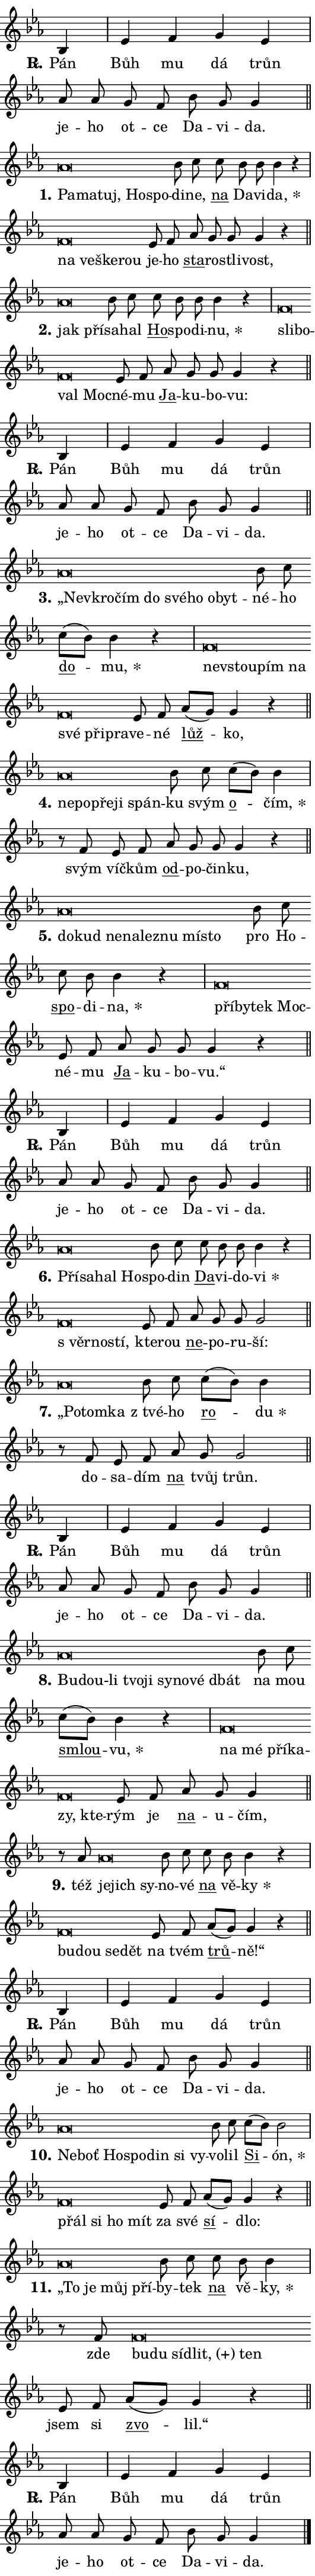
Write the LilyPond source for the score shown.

\version "2.24.0"
\header { tagline = "" }
\paper {
  indent = 0\cm
  top-margin = 0\cm
  right-margin = 0.13\cm % to fit lyric hyphens
  bottom-margin = 0\cm
  left-margin = 0\cm
  paper-width = 9\cm
  page-breaking = #ly:one-page-breaking
  system-system-spacing.basic-distance = #11
  score-system-spacing.basic-distance = #11
  ragged-last = ##f
}


%% Author: Thomas Morley
%% https://lists.gnu.org/archive/html/lilypond-user/2020-05/msg00002.html
#(define (line-position grob)
"Returns position of @var[grob} in current system:
   @code{'start}, if at first time-step
   @code{'end}, if at last time-step
   @code{'middle} otherwise
"
  (let* ((col (ly:item-get-column grob))
         (ln (ly:grob-object col 'left-neighbor))
         (rn (ly:grob-object col 'right-neighbor))
         (col-to-check-left (if (ly:grob? ln) ln col))
         (col-to-check-right (if (ly:grob? rn) rn col))
         (break-dir-left
           (and
             (ly:grob-property col-to-check-left 'non-musical #f)
             (ly:item-break-dir col-to-check-left)))
         (break-dir-right
           (and
             (ly:grob-property col-to-check-right 'non-musical #f)
             (ly:item-break-dir col-to-check-right))))
        (cond ((eqv? 1 break-dir-left) 'start)
              ((eqv? -1 break-dir-right) 'end)
              (else 'middle))))

#(define (tranparent-at-line-position vctor)
  (lambda (grob)
  "Relying on @code{line-position} select the relevant enry from @var{vctor}.
Used to determine transparency,"
    (case (line-position grob)
      ((end) (not (vector-ref vctor 0)))
      ((middle) (not (vector-ref vctor 1)))
      ((start) (not (vector-ref vctor 2))))))

noteHeadBreakVisibility =
#(define-music-function (break-visibility)(vector?)
"Makes @code{NoteHead}s transparent relying on @var{break-visibility}"
#{
  \override NoteHead.transparent =
    #(tranparent-at-line-position break-visibility)
#})

#(define delete-ledgers-for-transparent-note-heads
  (lambda (grob)
    "Reads whether a @code{NoteHead} is transparent.
If so this @code{NoteHead} is removed from @code{'note-heads} from
@var{grob}, which is supposed to be @code{LedgerLineSpanner}.
As a result ledgers are not printed for this @code{NoteHead}"
    (let* ((nhds-array (ly:grob-object grob 'note-heads))
           (nhds-list
             (if (ly:grob-array? nhds-array)
                 (ly:grob-array->list nhds-array)
                 '()))
           ;; Relies on the transparent-property being done before
           ;; Staff.LedgerLineSpanner.after-line-breaking is executed.
           ;; This is fragile ...
           (to-keep
             (remove
               (lambda (nhd)
                 (ly:grob-property nhd 'transparent #f))
               nhds-list)))
      ;; TODO find a better method to iterate over grob-arrays, similiar
      ;; to filter/remove etc for lists
      ;; For now rebuilt from scratch
      (set! (ly:grob-object grob 'note-heads)  '())
      (for-each
        (lambda (nhd)
          (ly:pointer-group-interface::add-grob grob 'note-heads nhd))
        to-keep))))

squashNotes = {
  \override NoteHead.X-extent = #'(-0.2 . 0.2)
  \override NoteHead.Y-extent = #'(-0.75 . 0)
  \override NoteHead.stencil =
    #(lambda (grob)
       (let ((pos (ly:grob-property grob 'staff-position)))
         (begin
           (if (< pos -7) (display "ERROR: Lower brevis then expected\n") (display ""))
           (if (<= pos -6) ly:text-interface::print ly:note-head::print))))
}
unSquashNotes = {
  \revert NoteHead.X-extent
  \revert NoteHead.Y-extent
  \revert NoteHead.stencil
}

hideNotes = \noteHeadBreakVisibility #begin-of-line-visible
unHideNotes = \noteHeadBreakVisibility #all-visible

% work-around for resetting accidentals
% https://lilypond.org/doc/v2.23/Documentation/notation/displaying-rhythms#unmetered-music
cadenzaMeasure = {
  \cadenzaOff
  \partial 1024 s1024
  \cadenzaOn
}

#(define-markup-command (accent layout props text) (markup?)
  "Underline accented syllable"
  (interpret-markup layout props
    #{\markup \override #'(offset . 4.3) \underline { #text }#}))

responsum = \markup \concat {
  "R" \hspace #-1.05 \path #0.1 #'((moveto 0 0.07) (lineto 0.9 0.8)) \hspace #0.05 "."
}

spaceSize = #0.6828661417322834 % exact space size for TeX Gyre Schola

\layout {
  \context {
    \Staff
    \remove "Time_signature_engraver"
    \override LedgerLineSpanner.after-line-breaking = #delete-ledgers-for-transparent-note-heads
  }
  \context {
    \Lyrics {
      \override LyricSpace.minimum-distance = \spaceSize
      \override LyricText.font-name = #"TeX Gyre Schola"
      \override LyricText.font-size = 1
      \override StanzaNumber.font-name = #"TeX Gyre Schola Bold"
      \override StanzaNumber.font-size = 1
    }
  }
  \context {
    \Score 
    \override NoteHead.text =
      #(lambda (grob) 
        (let ((pos (ly:grob-property grob 'staff-position)))
          #{\markup {
            \combine
              \halign #-0.55 \raise #(if (= pos -6) 0 0.5) \override #'(thickness . 2) \draw-line #'(3.2 . 0)
              \musicglyph "noteheads.sM1"
          }#}))
  }
}

% magnetic-lyrics.ily
%
%   written by
%     Jean Abou Samra <jean@abou-samra.fr>
%     Werner Lemberg <wl@gnu.org>
%
%   adapted by
%     Jiri Hon <jiri.hon@gmail.com>
%
% Version 2022-Apr-15

% https://www.mail-archive.com/lilypond-user@gnu.org/msg149350.html

#(define (Left_hyphen_pointer_engraver context)
   "Collect syllable-hyphen-syllable occurrences in lyrics and store
them in properties.  This engraver only looks to the left.  For
example, if the lyrics input is @code{foo -- bar}, it does the
following.

@itemize @bullet
@item
Set the @code{text} property of the @code{LyricHyphen} grob between
@q{foo} and @q{bar} to @code{foo}.

@item
Set the @code{left-hyphen} property of the @code{LyricText} grob with
text @q{foo} to the @code{LyricHyphen} grob between @q{foo} and
@q{bar}.
@end itemize

Use this auxiliary engraver in combination with the
@code{lyric-@/text::@/apply-@/magnetic-@/offset!} hook."
   (let ((hyphen #f)
         (text #f))
     (make-engraver
      (acknowledgers
       ((lyric-syllable-interface engraver grob source-engraver)
        (set! text grob)))
      (end-acknowledgers
       ((lyric-hyphen-interface engraver grob source-engraver)
        ;(when (not (grob::has-interface grob 'lyric-space-interface))
          (set! hyphen grob)));)
      ((stop-translation-timestep engraver)
       (when (and text hyphen)
         (ly:grob-set-object! text 'left-hyphen hyphen))
       (set! text #f)
       (set! hyphen #f)))))

#(define (lyric-text::apply-magnetic-offset! grob)
   "If the space between two syllables is less than the value in
property @code{LyricText@/.details@/.squash-threshold}, move the right
syllable to the left so that it gets concatenated with the left
syllable.

Use this function as a hook for
@code{LyricText@/.after-@/line-@/breaking} if the
@code{Left_@/hyphen_@/pointer_@/engraver} is active."
   (let ((hyphen (ly:grob-object grob 'left-hyphen #f)))
     (when hyphen
       (let ((left-text (ly:spanner-bound hyphen LEFT)))
         (when (grob::has-interface left-text 'lyric-syllable-interface)
           (let* ((common (ly:grob-common-refpoint grob left-text X))
                  (this-x-ext (ly:grob-extent grob common X))
                  (left-x-ext
                   (begin
                     ;; Trigger magnetism for left-text.
                     (ly:grob-property left-text 'after-line-breaking)
                     (ly:grob-extent left-text common X)))
                  ;; `delta` is the gap width between two syllables.
                  (delta (- (interval-start this-x-ext)
                            (interval-end left-x-ext)))
                  (details (ly:grob-property grob 'details))
                  (threshold (assoc-get 'squash-threshold details 0.2)))
             (when (< delta threshold)
               (let* (;; We have to manipulate the input text so that
                      ;; ligatures crossing syllable boundaries are not
                      ;; disabled.  For languages based on the Latin
                      ;; script this is essentially a beautification.
                      ;; However, for non-Western scripts it can be a
                      ;; necessity.
                      (lt (ly:grob-property left-text 'text))
                      (rt (ly:grob-property grob 'text))
                      (is-space (grob::has-interface hyphen 'lyric-space-interface))
                      (space (if is-space " " ""))
                      (extra-delta (if is-space spaceSize 0))
                      ;; Append new syllable.
                      (ltrt-space (if (and (string? lt) (string? rt))
                                (string-append lt space rt)
                                (make-concat-markup (list lt space rt))))
                      ;; Right-align `ltrt` to the right side.
                      (ltrt-space-markup (grob-interpret-markup
                               grob
                               (make-translate-markup
                                (cons (interval-length this-x-ext) 0)
                                (make-right-align-markup ltrt-space)))))
                 (begin
                   ;; Don't print `left-text`.
                   (ly:grob-set-property! left-text 'stencil #f)
                   ;; Set text and stencil (which holds all collected
                   ;; syllables so far) and shift it to the left.
                   (ly:grob-set-property! grob 'text ltrt-space)
                   (ly:grob-set-property! grob 'stencil ltrt-space-markup)
                   (ly:grob-translate-axis! grob (- (- delta extra-delta)) X))))))))))


#(define (lyric-hyphen::displace-bounds-first grob)
   ;; Make very sure this callback isn't triggered too early.
   (let ((left (ly:spanner-bound grob LEFT))
         (right (ly:spanner-bound grob RIGHT)))
     (ly:grob-property left 'after-line-breaking)
     (ly:grob-property right 'after-line-breaking)
     (ly:lyric-hyphen::print grob)))

squashThreshold = #0.4

\layout {
  \context {
    \Lyrics
    \consists #Left_hyphen_pointer_engraver
    \override LyricText.after-line-breaking =
      #lyric-text::apply-magnetic-offset!
    \override LyricHyphen.stencil = #lyric-hyphen::displace-bounds-first
    \override LyricText.details.squash-threshold = \squashThreshold
    \override LyricHyphen.minimum-distance = 0
    \override LyricHyphen.minimum-length = \squashThreshold
  }
}

squashText = \override LyricText.details.squash-threshold = 9999
unSquashText = \override LyricText.details.squash-threshold = \squashThreshold

leftText = \override LyricText.self-alignment-X = #LEFT
unLeftText = \revert LyricText.self-alignment-X

starOffset = #(lambda (grob) 
                (let ((x_offset (ly:self-alignment-interface::aligned-on-x-parent grob)))
                  (if (= x_offset 0) 0 (+ x_offset 1.2))))

star = #(define-music-function (syllable)(string?)
"Append star separator at the end of a syllable"
#{
  \once \override LyricText.X-offset = #starOffset
  \lyricmode { \markup {
    #syllable
    \override #'((font-name . "TeX Gyre Schola Bold")) \hspace #0.2 \lower #0.65 \larger "*"
  } }
#})

starAccent = #(define-music-function (syllable)(string?)
"Append star separator at the end of a syllable and make accent"
#{
  \once \override LyricText.X-offset = #starOffset
  \lyricmode { \markup {
    \accent #syllable
    \override #'((font-name . "TeX Gyre Schola Bold")) \hspace #0.2 \lower #0.65 \larger "*"
  } }
#})

breath = #(define-music-function (syllable)(string?)
"Append breathing indicator at the end of a syllable"
#{
  \lyricmode { \markup { #syllable "+" } }
#})

optionalBreath = #(define-music-function (syllable)(string?)
"Append optional breathing indicator at the end of a syllable"
#{
  \lyricmode { \markup { #syllable "(+)" } }
#})


\score {
    <<
        \new Voice = "melody" { \cadenzaOn \key es \major \relative { bes4 \cadenzaMeasure \bar "|" es f g es \cadenzaMeasure \bar "|" as8 as g f bes g g4 \cadenzaMeasure \bar "||" \break } }
        \new Lyrics \lyricsto "melody" { \lyricmode { \set stanza = \responsum
Pán Bůh mu dá trůn je -- ho ot -- ce Da -- vi -- da. } }
    >>
    \layout {}
}

\score {
    <<
        \new Voice = "melody" { \cadenzaOn \key es \major \relative { \squashNotes as'\breve*1/16 \hideNotes \breve*1/16 \bar "" \breve*1/16 \bar "" \breve*1/16 \breve*1/16 \bar "" \unHideNotes \unSquashNotes bes8 c \bar "" c bes bes bes4 r \cadenzaMeasure \bar "|" \squashNotes f\breve*1/16 \hideNotes \breve*1/16 \bar "" \breve*1/16 \breve*1/16 \bar "" \unHideNotes \unSquashNotes es8 f \bar "" as g g g4 r \cadenzaMeasure \bar "||" \break } }
        \new Lyrics \lyricsto "melody" { \lyricmode { \set stanza = "1."
\leftText Pa -- \squashText ma -- tuj, Ho -- spo -- \unLeftText \unSquashText di -- ne, \markup \accent na Da -- vi -- \star da, \leftText na \squashText ve -- ške -- rou \unLeftText \unSquashText je -- ho \markup \accent sta -- ro -- stli -- vost, } }
    >>
    \layout {}
}

\score {
    <<
        \new Voice = "melody" { \cadenzaOn \key es \major \relative { \squashNotes as'\breve*1/16 \hideNotes \breve*1/16 \bar "" \unHideNotes \unSquashNotes bes8 c \bar "" c bes bes bes4 r \cadenzaMeasure \bar "|" \squashNotes f\breve*1/16 \hideNotes \breve*1/16 \bar "" \breve*1/16 \breve*1/16 \bar "" \unHideNotes \unSquashNotes es8 f \bar "" as g g g4 r \cadenzaMeasure \bar "||" \break } }
        \new Lyrics \lyricsto "melody" { \lyricmode { \set stanza = "2."
\leftText jak \squashText pří -- \unLeftText \unSquashText sa -- hal \markup \accent Ho -- spo -- di -- \star nu, \leftText sli -- \squashText bo -- val Moc -- \unLeftText \unSquashText né -- mu \markup \accent Ja -- ku -- bo -- vu: } }
    >>
    \layout {}
}

\score {
    <<
        \new Voice = "melody" { \cadenzaOn \key es \major \relative { bes4 \cadenzaMeasure \bar "|" es f g es \cadenzaMeasure \bar "|" as8 as g f bes g g4 \cadenzaMeasure \bar "||" \break } }
        \new Lyrics \lyricsto "melody" { \lyricmode { \set stanza = \responsum
Pán Bůh mu dá trůn je -- ho ot -- ce Da -- vi -- da. } }
    >>
    \layout {}
}

\score {
    <<
        \new Voice = "melody" { \cadenzaOn \key es \major \relative { \squashNotes as'\breve*1/16 \hideNotes \breve*1/16 \bar "" \breve*1/16 \bar "" \breve*1/16 \bar "" \breve*1/16 \bar "" \breve*1/16 \bar "" \breve*1/16 \breve*1/16 \bar "" \unHideNotes \unSquashNotes bes8 c \bar "" c[( bes)] bes4 r \cadenzaMeasure \bar "|" \squashNotes f\breve*1/16 \hideNotes \breve*1/16 \bar "" \breve*1/16 \bar "" \breve*1/16 \bar "" \breve*1/16 \bar "" \breve*1/16 \breve*1/16 \bar "" \unHideNotes \unSquashNotes es8 f \bar "" as[( g)] g4 r \cadenzaMeasure \bar "||" \break } }
        \new Lyrics \lyricsto "melody" { \lyricmode { \set stanza = "3."
\leftText „Ne -- \squashText vkro -- čím do své -- ho o -- byt -- \unLeftText \unSquashText né -- ho \markup \accent do -- \star mu, \leftText ne -- \squashText vstou -- pím na své při -- pra -- \unLeftText \unSquashText ve -- né \markup \accent lůž -- ko, } }
    >>
    \layout {}
}

\score {
    <<
        \new Voice = "melody" { \cadenzaOn \key es \major \relative { \squashNotes as'\breve*1/16 \hideNotes \breve*1/16 \bar "" \breve*1/16 \bar "" \breve*1/16 \breve*1/16 \bar "" \unHideNotes \unSquashNotes bes8 c \bar "" c[( bes)] bes4 \cadenzaMeasure \bar "|" r8 f8 es8 f \bar "" as g g g4 r \cadenzaMeasure \bar "||" \break } }
        \new Lyrics \lyricsto "melody" { \lyricmode { \set stanza = "4."
\leftText ne -- \squashText po -- pře -- ji spán -- \unLeftText \unSquashText ku svým \markup \accent o -- \star čím, svým víč -- kům \markup \accent od -- po -- čin -- ku, } }
    >>
    \layout {}
}

\score {
    <<
        \new Voice = "melody" { \cadenzaOn \key es \major \relative { \squashNotes as'\breve*1/16 \hideNotes \breve*1/16 \bar "" \breve*1/16 \bar "" \breve*1/16 \bar "" \breve*1/16 \bar "" \breve*1/16 \bar "" \breve*1/16 \breve*1/16 \bar "" \unHideNotes \unSquashNotes bes8 c \bar "" c bes bes4 r \cadenzaMeasure \bar "|" \squashNotes f\breve*1/16 \hideNotes \breve*1/16 \bar "" \breve*1/16 \breve*1/16 \bar "" \unHideNotes \unSquashNotes es8 f \bar "" as g g g4 r \cadenzaMeasure \bar "||" \break } }
        \new Lyrics \lyricsto "melody" { \lyricmode { \set stanza = "5."
\leftText do -- \squashText kud ne -- na -- lez -- nu mí -- sto \unLeftText \unSquashText pro Ho -- \markup \accent spo -- di -- \star na, \leftText pří -- \squashText by -- tek Moc -- \unLeftText \unSquashText né -- mu \markup \accent Ja -- ku -- bo -- vu.“ } }
    >>
    \layout {}
}

\score {
    <<
        \new Voice = "melody" { \cadenzaOn \key es \major \relative { bes4 \cadenzaMeasure \bar "|" es f g es \cadenzaMeasure \bar "|" as8 as g f bes g g4 \cadenzaMeasure \bar "||" \break } }
        \new Lyrics \lyricsto "melody" { \lyricmode { \set stanza = \responsum
Pán Bůh mu dá trůn je -- ho ot -- ce Da -- vi -- da. } }
    >>
    \layout {}
}

\score {
    <<
        \new Voice = "melody" { \cadenzaOn \key es \major \relative { \squashNotes as'\breve*1/16 \hideNotes \breve*1/16 \bar "" \breve*1/16 \breve*1/16 \bar "" \unHideNotes \unSquashNotes bes8 c \bar "" c bes bes bes4 r \cadenzaMeasure \bar "|" \squashNotes f\breve*1/16 \hideNotes \breve*1/16 \breve*1/16 \bar "" \unHideNotes \unSquashNotes es8 f \bar "" as g g g2 \cadenzaMeasure \bar "||" \break } }
        \new Lyrics \lyricsto "melody" { \lyricmode { \set stanza = "6."
\leftText Pří -- \squashText sa -- hal Ho -- \unLeftText \unSquashText spo -- din \markup \accent Da -- vi -- do -- \star vi \leftText "s věr" -- \squashText no -- stí, \unLeftText \unSquashText kte -- rou \markup \accent ne -- po -- ru -- ší: } }
    >>
    \layout {}
}

\score {
    <<
        \new Voice = "melody" { \cadenzaOn \key es \major \relative { \squashNotes as'\breve*1/16 \hideNotes \breve*1/16 \breve*1/16 \bar "" \unHideNotes \unSquashNotes bes8 c \bar "" c[( bes)] bes4 \cadenzaMeasure \bar "|" r8 f es8 f \bar "" as g g2 \cadenzaMeasure \bar "||" \break } }
        \new Lyrics \lyricsto "melody" { \lyricmode { \set stanza = "7."
\leftText „Po -- \squashText tom -- ka \unLeftText \unSquashText "z tvé" -- ho \markup \accent ro -- \star du do -- sa -- dím \markup \accent na tvůj trůn. } }
    >>
    \layout {}
}

\score {
    <<
        \new Voice = "melody" { \cadenzaOn \key es \major \relative { bes4 \cadenzaMeasure \bar "|" es f g es \cadenzaMeasure \bar "|" as8 as g f bes g g4 \cadenzaMeasure \bar "||" \break } }
        \new Lyrics \lyricsto "melody" { \lyricmode { \set stanza = \responsum
Pán Bůh mu dá trůn je -- ho ot -- ce Da -- vi -- da. } }
    >>
    \layout {}
}

\score {
    <<
        \new Voice = "melody" { \cadenzaOn \key es \major \relative { \squashNotes as'\breve*1/16 \hideNotes \breve*1/16 \bar "" \breve*1/16 \bar "" \breve*1/16 \bar "" \breve*1/16 \bar "" \breve*1/16 \bar "" \breve*1/16 \breve*1/16 \bar "" \unHideNotes \unSquashNotes bes8 c \bar "" c[( bes)] bes4 r \cadenzaMeasure \bar "|" \squashNotes f\breve*1/16 \hideNotes \breve*1/16 \bar "" \breve*1/16 \bar "" \breve*1/16 \bar "" \breve*1/16 \breve*1/16 \bar "" \unHideNotes \unSquashNotes es8 f \bar "" as g g4 \cadenzaMeasure \bar "||" \break } }
        \new Lyrics \lyricsto "melody" { \lyricmode { \set stanza = "8."
\leftText Bu -- \squashText dou-li tvo -- ji sy -- no -- vé dbát \unLeftText \unSquashText na mou \markup \accent smlou -- \star vu, \leftText na \squashText mé pří -- ka -- zy, kte -- \unLeftText \unSquashText rým je \markup \accent na -- u -- čím, } }
    >>
    \layout {}
}

\score {
    <<
        \new Voice = "melody" { \cadenzaOn \key es \major \relative { r8 as'8 \squashNotes as\breve*1/16 \hideNotes \breve*1/16 \breve*1/16 \bar "" \unHideNotes \unSquashNotes bes8 c \bar "" c bes bes4 r \cadenzaMeasure \bar "|" \squashNotes f\breve*1/16 \hideNotes \breve*1/16 \bar "" \breve*1/16 \breve*1/16 \bar "" \unHideNotes \unSquashNotes es8 f \bar "" as[( g)] g4 r \cadenzaMeasure \bar "||" \break } }
        \new Lyrics \lyricsto "melody" { \lyricmode { \set stanza = "9."
též \leftText je -- \squashText jich sy -- \unLeftText \unSquashText no -- vé \markup \accent na vě -- \star ky \leftText bu -- \squashText dou se -- dět \unLeftText \unSquashText na tvém \markup \accent trů -- ně!“ } }
    >>
    \layout {}
}

\score {
    <<
        \new Voice = "melody" { \cadenzaOn \key es \major \relative { bes4 \cadenzaMeasure \bar "|" es f g es \cadenzaMeasure \bar "|" as8 as g f bes g g4 \cadenzaMeasure \bar "||" \break } }
        \new Lyrics \lyricsto "melody" { \lyricmode { \set stanza = \responsum
Pán Bůh mu dá trůn je -- ho ot -- ce Da -- vi -- da. } }
    >>
    \layout {}
}

\score {
    <<
        \new Voice = "melody" { \cadenzaOn \key es \major \relative { \squashNotes as'\breve*1/16 \hideNotes \breve*1/16 \bar "" \breve*1/16 \bar "" \breve*1/16 \bar "" \breve*1/16 \bar "" \breve*1/16 \breve*1/16 \bar "" \unHideNotes \unSquashNotes bes8 c \bar "" c[( bes)] bes2 \cadenzaMeasure \bar "|" \squashNotes f\breve*1/16 \hideNotes \breve*1/16 \bar "" \breve*1/16 \breve*1/16 \bar "" \unHideNotes \unSquashNotes es8 f \bar "" as[( g)] g4 r \cadenzaMeasure \bar "||" \break } }
        \new Lyrics \lyricsto "melody" { \lyricmode { \set stanza = "10."
\leftText Ne -- \squashText boť Ho -- spo -- din si vy -- \unLeftText \unSquashText vo -- lil \markup \accent Si -- \star ón, \leftText přál \squashText si ho mít \unLeftText \unSquashText za své \markup \accent sí -- dlo: } }
    >>
    \layout {}
}

\score {
    <<
        \new Voice = "melody" { \cadenzaOn \key es \major \relative { \squashNotes as'\breve*1/16 \hideNotes \breve*1/16 \bar "" \breve*1/16 \breve*1/16 \bar "" \unHideNotes \unSquashNotes bes8 c \bar "" c bes bes4 \cadenzaMeasure \bar "|" r8 f8 \squashNotes f\breve*1/16 \hideNotes \breve*1/16 \bar "" \breve*1/16 \bar "" \breve*1/16 \breve*1/16 \bar "" \unHideNotes \unSquashNotes es8 f \bar "" as[( g)] g4 r \cadenzaMeasure \bar "||" \break } }
        \new Lyrics \lyricsto "melody" { \lyricmode { \set stanza = "11."
\leftText „To \squashText je můj pří -- \unLeftText \unSquashText by -- tek \markup \accent na vě -- \star ky, zde \leftText bu -- \squashText du sí -- \optionalBreath dlit, ten \unLeftText \unSquashText jsem si \markup \accent zvo -- lil.“ } }
    >>
    \layout {}
}

\score {
    <<
        \new Voice = "melody" { \cadenzaOn \key es \major \relative { bes4 \cadenzaMeasure \bar "|" es f g es \cadenzaMeasure \bar "|" as8 as g f bes g g4 \cadenzaMeasure \bar "||" \break } \bar "|." }
        \new Lyrics \lyricsto "melody" { \lyricmode { \set stanza = \responsum
Pán Bůh mu dá trůn je -- ho ot -- ce Da -- vi -- da. } }
    >>
    \layout {}
}
